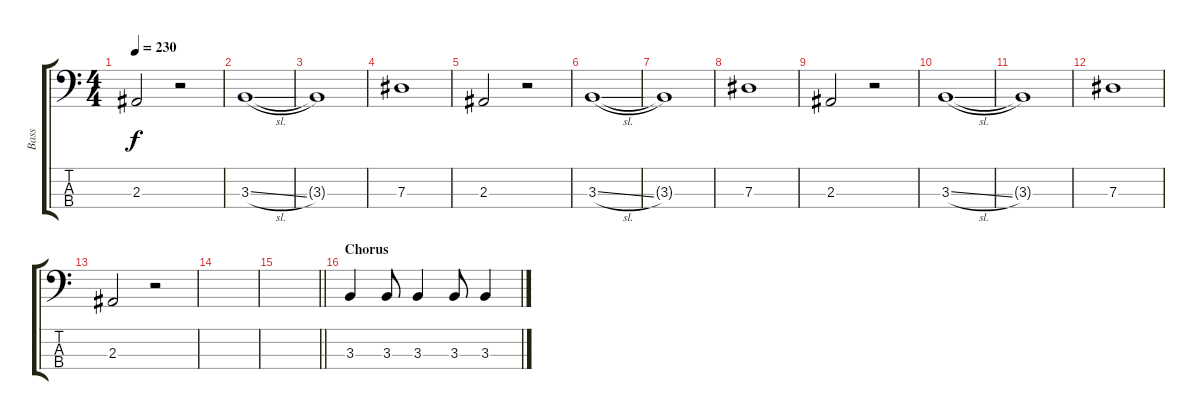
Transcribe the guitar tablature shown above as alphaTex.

\track ("Bass" "Bass") {instrument electricbasspick}
\staff {score tabs}
\tuning (Gb2 Db2 Ab1 Eb1) {hide}
\ts (4 4)
\tempo 230
\clef f4
\ks c
2.3.2{dy f} r.2 |
3.3{sl}.1 |
3.3{t}.1 |
7.3.1 |
2.3.2 r.2 |
3.3{sl}.1 |
3.3{t}.1 |
7.3.1 |
2.3.2 r.2 |
3.3{sl}.1 |
3.3{t}.1 |
7.3.1 |
2.3.2 r.2 |
|
\barLineRight lightlight
|
\section ("" "Chorus")
3.3.4 3.3.8 3.3.4 3.3.8 3.3.4
